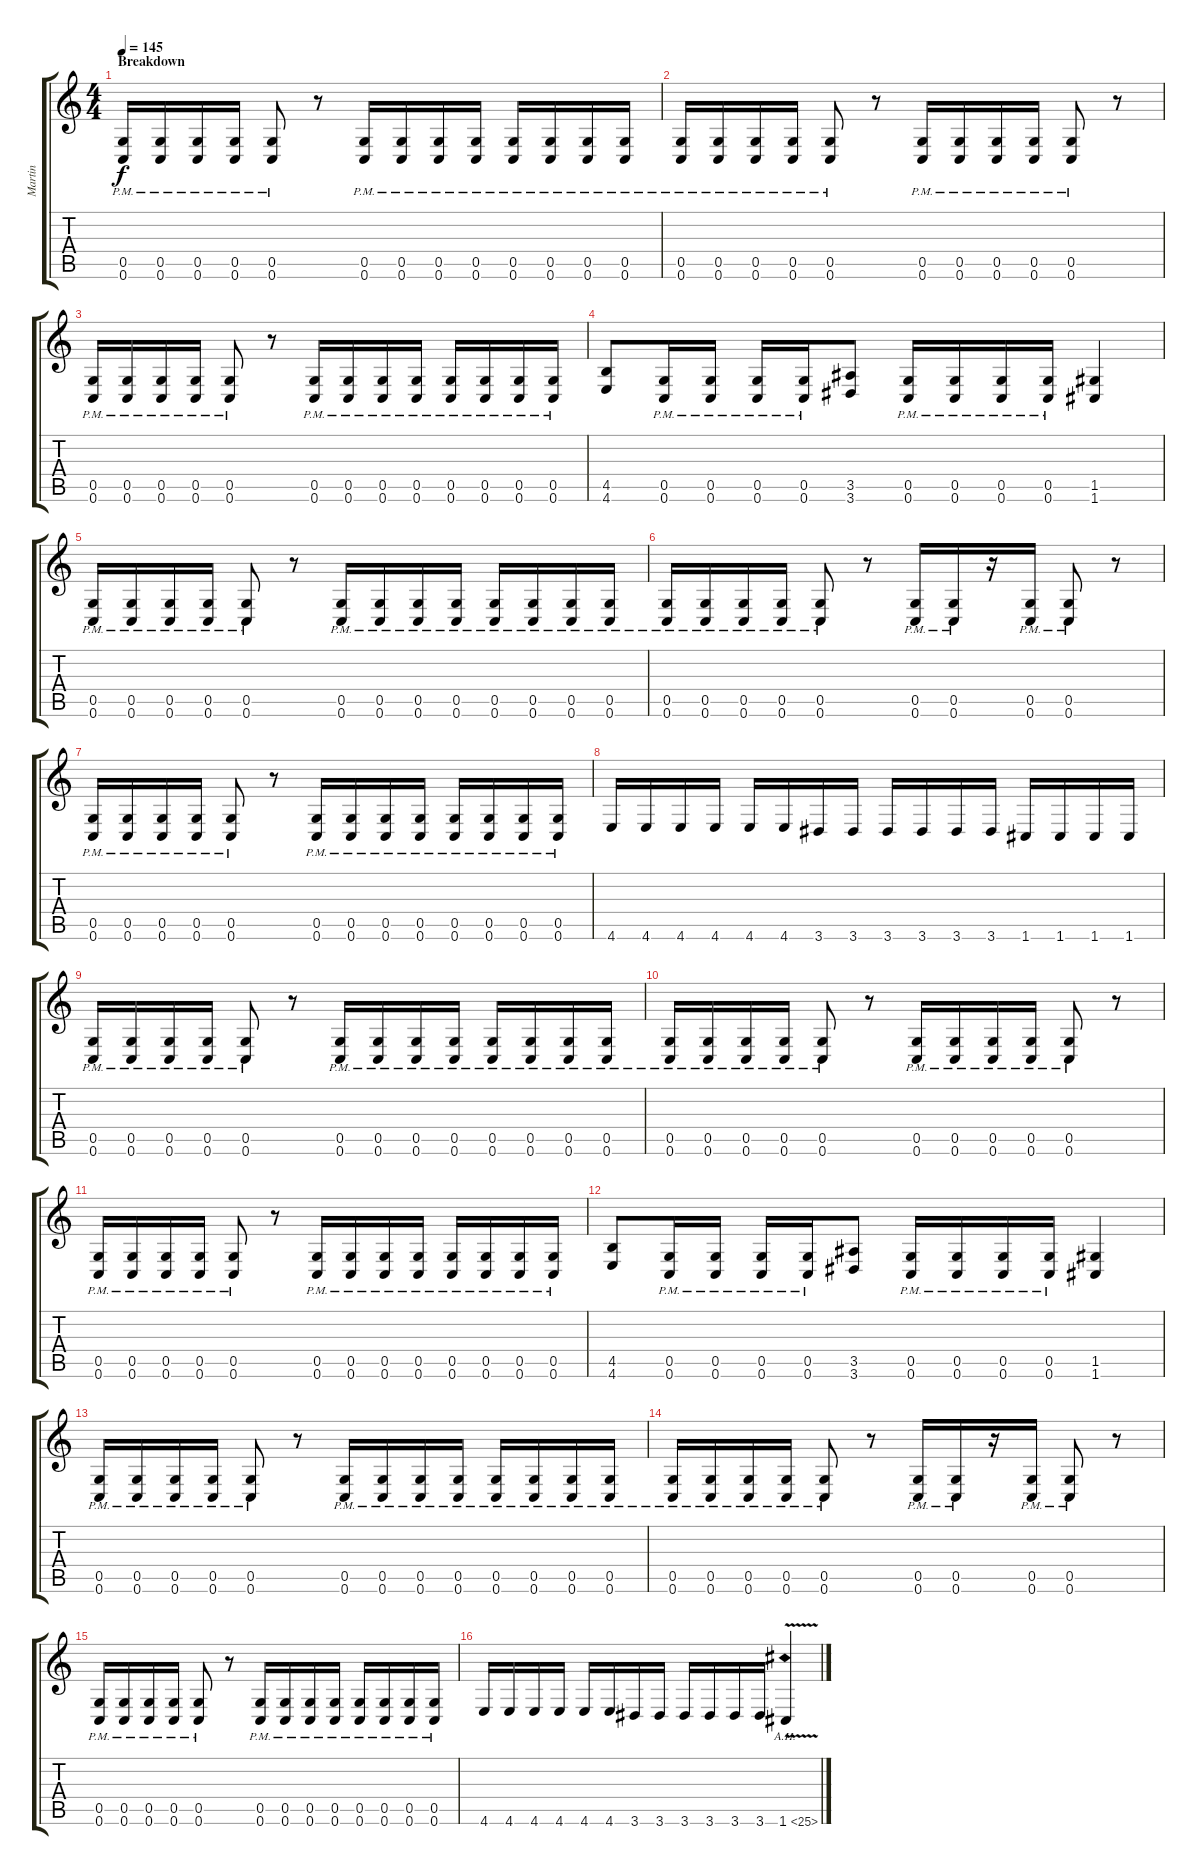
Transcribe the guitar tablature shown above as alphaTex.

\track ("Martin" "Martin") {instrument overdrivenguitar}
\staff {score tabs}
\tuning (D4 A3 F3 C3 G2 C2) {hide}
\ts (4 4)
\section ("" "Breakdown")
\tempo 145
\clef g2
\ks c
(0.5{pm} 0.6{pm}).16{dy f} (0.5{pm} 0.6{pm}).16 (0.5{pm} 0.6{pm}).16 (0.5{pm} 0.6{pm}).16 (0.5{pm} 0.6{pm}).8 r.8 (0.5{pm} 0.6{pm}).16 (0.5{pm} 0.6{pm}).16 (0.5{pm} 0.6{pm}).16 (0.5{pm} 0.6{pm}).16 (0.5{pm} 0.6{pm}).16 (0.5{pm} 0.6{pm}).16 (0.5{pm} 0.6{pm}).16 (0.5{pm} 0.6{pm}).16 |
(0.5{pm} 0.6{pm}).16 (0.5{pm} 0.6{pm}).16 (0.5{pm} 0.6{pm}).16 (0.5{pm} 0.6{pm}).16 (0.5{pm} 0.6{pm}).8 r.8 (0.5{pm} 0.6{pm}).16 (0.5{pm} 0.6{pm}).16 (0.5{pm} 0.6{pm}).16 (0.5{pm} 0.6{pm}).16 (0.5{pm} 0.6{pm}).8 r.8 |
(0.5{pm} 0.6{pm}).16 (0.5{pm} 0.6{pm}).16 (0.5{pm} 0.6{pm}).16 (0.5{pm} 0.6{pm}).16 (0.5{pm} 0.6{pm}).8 r.8 (0.5{pm} 0.6{pm}).16 (0.5{pm} 0.6{pm}).16 (0.5{pm} 0.6{pm}).16 (0.5{pm} 0.6{pm}).16 (0.5{pm} 0.6{pm}).16 (0.5{pm} 0.6{pm}).16 (0.5{pm} 0.6{pm}).16 (0.5{pm} 0.6{pm}).16 |
(4.5 4.6).8 (0.5{pm} 0.6{pm}).16 (0.5{pm} 0.6{pm}).16 (0.5{pm} 0.6{pm}).16 (0.5{pm} 0.6{pm}).16 (3.5 3.6).8 (0.5{pm} 0.6{pm}).16 (0.5{pm} 0.6{pm}).16 (0.5{pm} 0.6{pm}).16 (0.5{pm} 0.6{pm}).16 (1.5 1.6).4 |
(0.5{pm} 0.6{pm}).16 (0.5{pm} 0.6{pm}).16 (0.5{pm} 0.6{pm}).16 (0.5{pm} 0.6{pm}).16 (0.5{pm} 0.6{pm}).8 r.8 (0.5{pm} 0.6{pm}).16 (0.5{pm} 0.6{pm}).16 (0.5{pm} 0.6{pm}).16 (0.5{pm} 0.6{pm}).16 (0.5{pm} 0.6{pm}).16 (0.5{pm} 0.6{pm}).16 (0.5{pm} 0.6{pm}).16 (0.5{pm} 0.6{pm}).16 |
(0.5{pm} 0.6{pm}).16 (0.5{pm} 0.6{pm}).16 (0.5{pm} 0.6{pm}).16 (0.5{pm} 0.6{pm}).16 (0.5{pm} 0.6{pm}).8 r.8 (0.5{pm} 0.6{pm}).16 (0.5{pm} 0.6{pm}).16 r.16 (0.5{pm} 0.6{pm}).16 (0.5{pm} 0.6{pm}).8 r.8 |
(0.5{pm} 0.6{pm}).16 (0.5{pm} 0.6{pm}).16 (0.5{pm} 0.6{pm}).16 (0.5{pm} 0.6{pm}).16 (0.5{pm} 0.6{pm}).8 r.8 (0.5{pm} 0.6{pm}).16 (0.5{pm} 0.6{pm}).16 (0.5{pm} 0.6{pm}).16 (0.5{pm} 0.6{pm}).16 (0.5{pm} 0.6{pm}).16 (0.5{pm} 0.6{pm}).16 (0.5{pm} 0.6{pm}).16 (0.5{pm} 0.6{pm}).16 |
4.6.16 4.6.16 4.6.16 4.6.16 4.6.16 4.6.16 3.6.16 3.6.16 3.6.16 3.6.16 3.6.16 3.6.16 1.6.16 1.6.16 1.6.16 1.6.16 |
(0.5{pm} 0.6{pm}).16 (0.5{pm} 0.6{pm}).16 (0.5{pm} 0.6{pm}).16 (0.5{pm} 0.6{pm}).16 (0.5{pm} 0.6{pm}).8 r.8 (0.5{pm} 0.6{pm}).16 (0.5{pm} 0.6{pm}).16 (0.5{pm} 0.6{pm}).16 (0.5{pm} 0.6{pm}).16 (0.5{pm} 0.6{pm}).16 (0.5{pm} 0.6{pm}).16 (0.5{pm} 0.6{pm}).16 (0.5{pm} 0.6{pm}).16 |
(0.5{pm} 0.6{pm}).16 (0.5{pm} 0.6{pm}).16 (0.5{pm} 0.6{pm}).16 (0.5{pm} 0.6{pm}).16 (0.5{pm} 0.6{pm}).8 r.8 (0.5{pm} 0.6{pm}).16 (0.5{pm} 0.6{pm}).16 (0.5{pm} 0.6{pm}).16 (0.5{pm} 0.6{pm}).16 (0.5{pm} 0.6{pm}).8 r.8 |
(0.5{pm} 0.6{pm}).16 (0.5{pm} 0.6{pm}).16 (0.5{pm} 0.6{pm}).16 (0.5{pm} 0.6{pm}).16 (0.5{pm} 0.6{pm}).8 r.8 (0.5{pm} 0.6{pm}).16 (0.5{pm} 0.6{pm}).16 (0.5{pm} 0.6{pm}).16 (0.5{pm} 0.6{pm}).16 (0.5{pm} 0.6{pm}).16 (0.5{pm} 0.6{pm}).16 (0.5{pm} 0.6{pm}).16 (0.5{pm} 0.6{pm}).16 |
(4.5 4.6).8 (0.5{pm} 0.6{pm}).16 (0.5{pm} 0.6{pm}).16 (0.5{pm} 0.6{pm}).16 (0.5{pm} 0.6{pm}).16 (3.5 3.6).8 (0.5{pm} 0.6{pm}).16 (0.5{pm} 0.6{pm}).16 (0.5{pm} 0.6{pm}).16 (0.5{pm} 0.6{pm}).16 (1.5 1.6).4 |
(0.5{pm} 0.6{pm}).16 (0.5{pm} 0.6{pm}).16 (0.5{pm} 0.6{pm}).16 (0.5{pm} 0.6{pm}).16 (0.5{pm} 0.6{pm}).8 r.8 (0.5{pm} 0.6{pm}).16 (0.5{pm} 0.6{pm}).16 (0.5{pm} 0.6{pm}).16 (0.5{pm} 0.6{pm}).16 (0.5{pm} 0.6{pm}).16 (0.5{pm} 0.6{pm}).16 (0.5{pm} 0.6{pm}).16 (0.5{pm} 0.6{pm}).16 |
(0.5{pm} 0.6{pm}).16 (0.5{pm} 0.6{pm}).16 (0.5{pm} 0.6{pm}).16 (0.5{pm} 0.6{pm}).16 (0.5{pm} 0.6{pm}).8 r.8 (0.5{pm} 0.6{pm}).16 (0.5{pm} 0.6{pm}).16 r.16 (0.5{pm} 0.6{pm}).16 (0.5{pm} 0.6{pm}).8 r.8 |
(0.5{pm} 0.6{pm}).16 (0.5{pm} 0.6{pm}).16 (0.5{pm} 0.6{pm}).16 (0.5{pm} 0.6{pm}).16 (0.5{pm} 0.6{pm}).8 r.8 (0.5{pm} 0.6{pm}).16 (0.5{pm} 0.6{pm}).16 (0.5{pm} 0.6{pm}).16 (0.5{pm} 0.6{pm}).16 (0.5{pm} 0.6{pm}).16 (0.5{pm} 0.6{pm}).16 (0.5{pm} 0.6{pm}).16 (0.5{pm} 0.6{pm}).16 |
4.6.16 4.6.16 4.6.16 4.6.16 4.6.16 4.6.16 3.6.16 3.6.16 3.6.16 3.6.16 3.6.16 3.6.16 1.6{ah 24 v}.4
